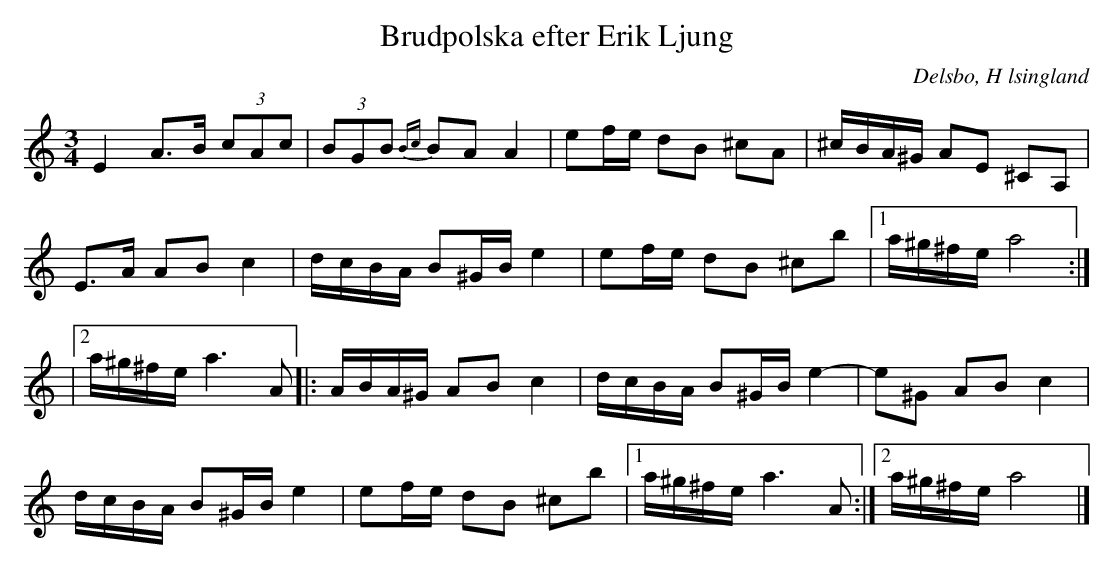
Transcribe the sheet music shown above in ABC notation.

X:1
T: Brudpolska efter Erik Ljung
O: Delsbo, H lsingland
M: 3/4
L: 1/8
K: Am
E2 A>B (3cAc| (3BGB {Bc}BA A2| ef/e/ dB ^cA | ^c/B/A/^G/ AE ^CA, |
E>A AB c2 | d/c/B/A/ B^G/B/ e2 | ef/e/ dB ^cb |1 a/^g/^f/e/ a4 :|
|2 a/^g/^f/e/ a3 A |: A/B/A/^G/ AB c2 | d/c/B/A/ B^G/B/ e2- | e^G AB c2 |
d/c/B/A/ B^G/B/ e2 | ef/e/ dB ^cb |1 a/^g/^f/e/ a3 A :|2 a/^g/^f/e/ a4 |]
